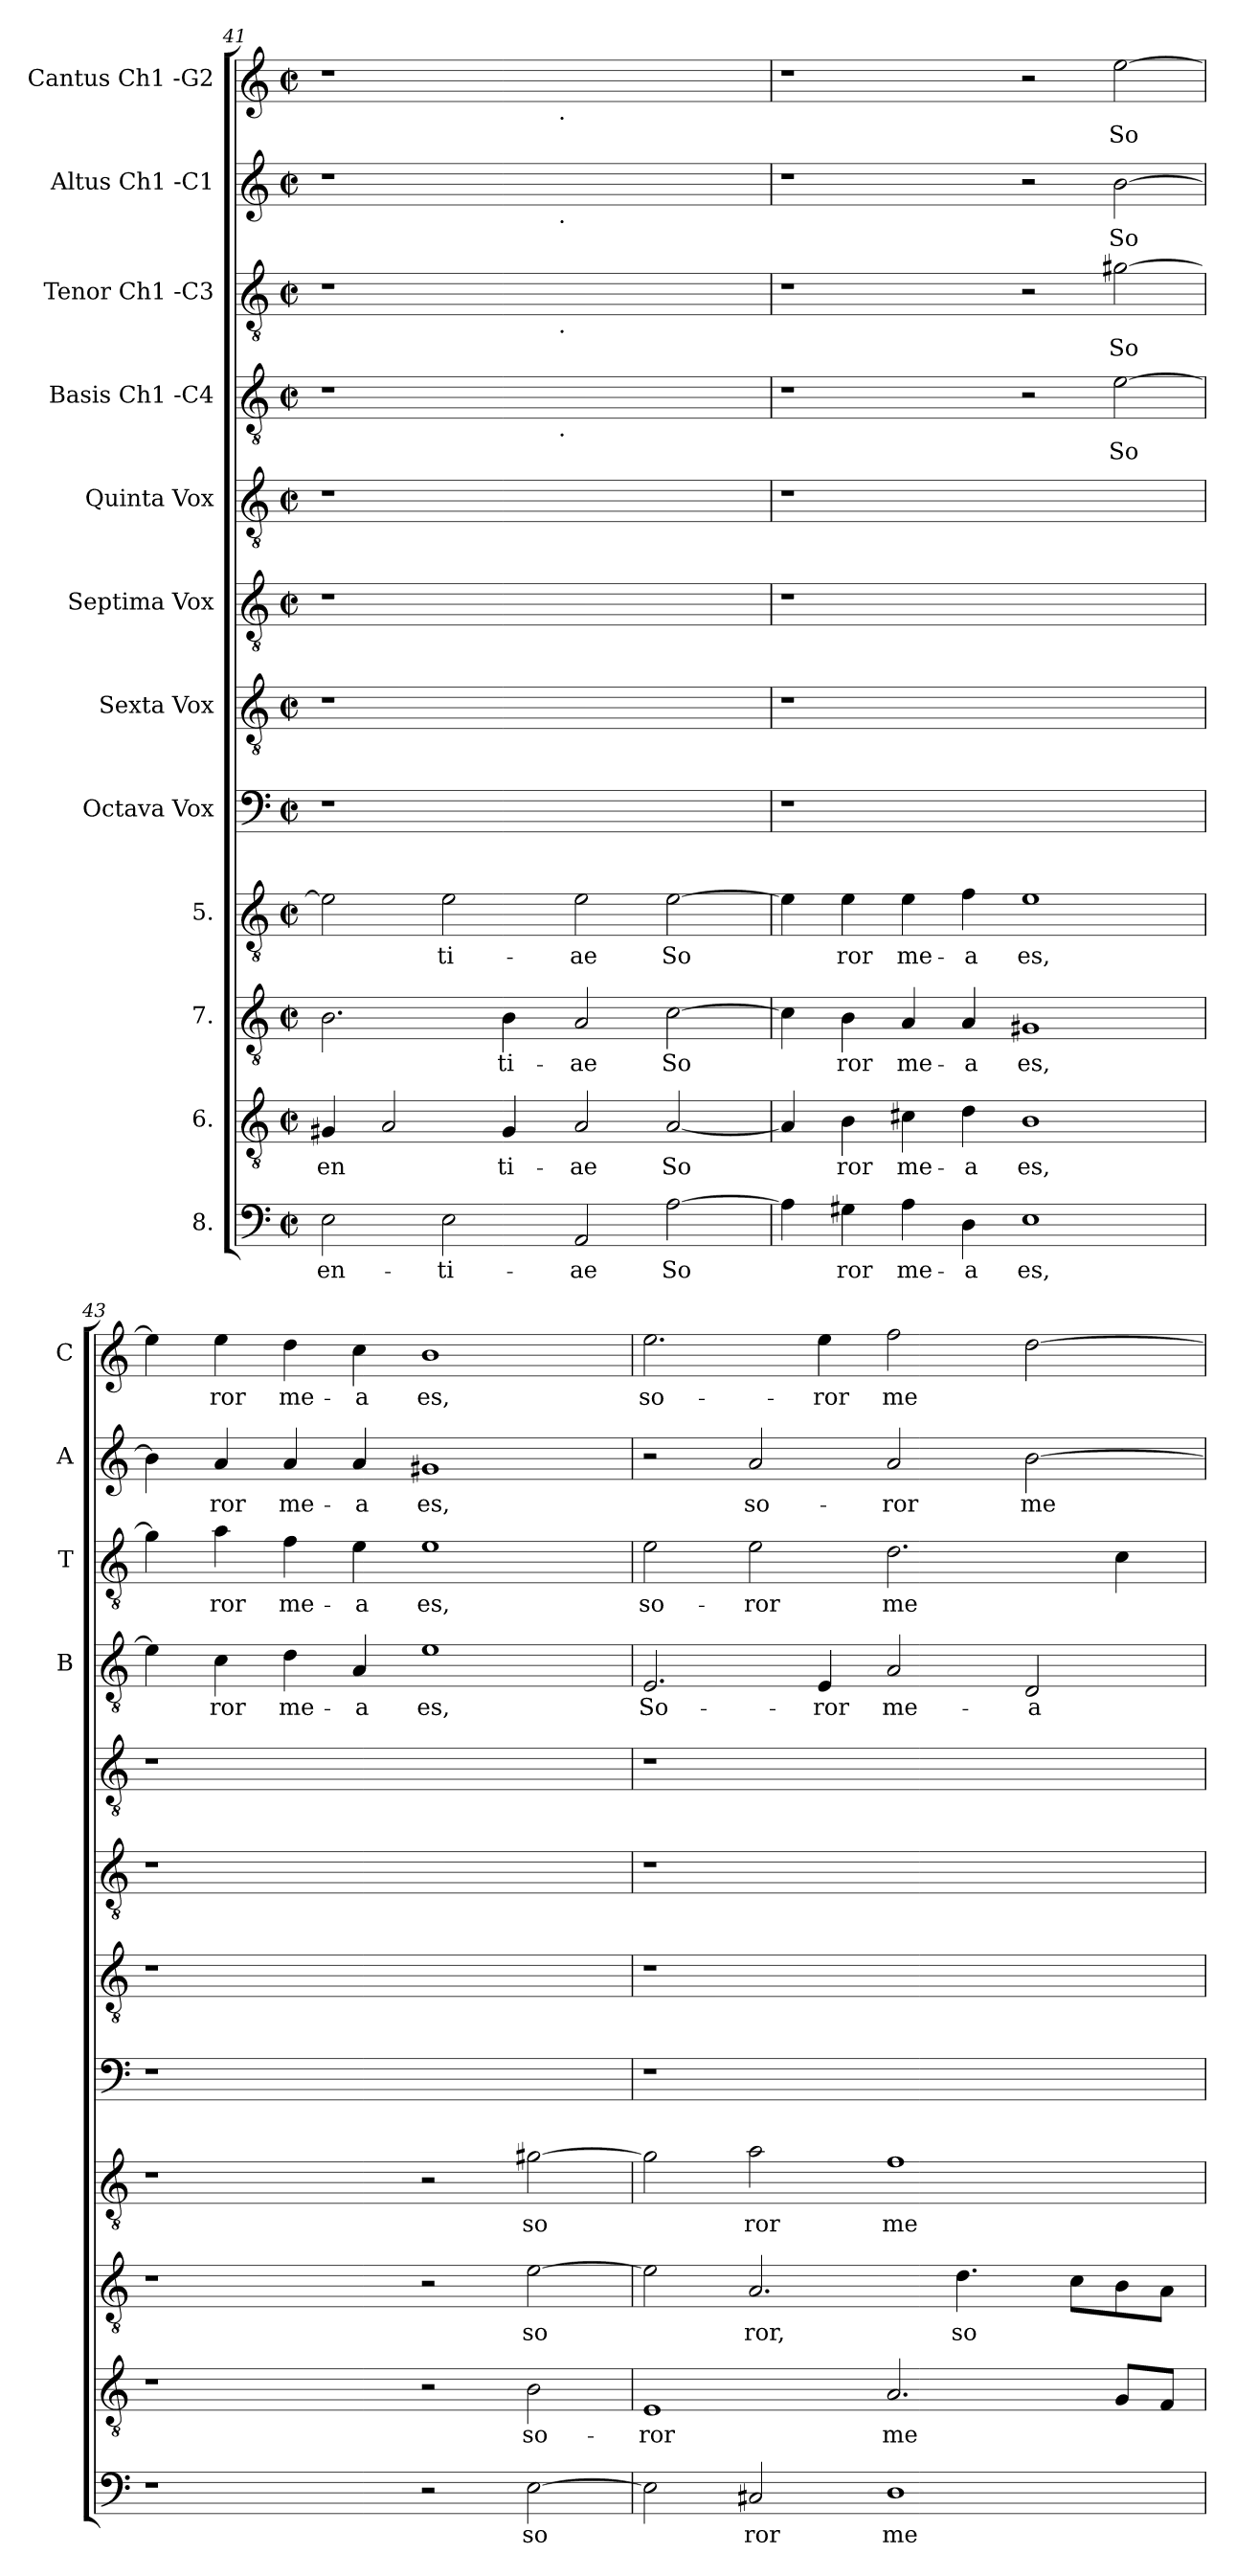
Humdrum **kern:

**kern	**text	**kern	**text	**kern	**text	**kern	**text	**kern	**kern	**kern	**kern	**kern	**text	**kern	**text	**kern	**text	**kern	**text
*part12	*part12	*part11	*part11	*part10	*part10	*part9	*part9	*part8	*part7	*part6	*part5	*part4	*part4	*part3	*part3	*part2	*part2	*part1	*part1
*staff12	*staff12	*staff11	*staff11	*staff10	*staff10	*staff9	*staff9	*staff8	*staff7	*staff6	*staff5	*staff4	*staff4	*staff3	*staff3	*staff2	*staff2	*staff1	*staff1
*I"8.	*	*I"6.	*	*I"7.	*	*I"5.	*	*I"Octava  Vox	*I"Sexta  Vox	*I"Septima  Vox	*I"Quinta  Vox	*I"Basis  Ch1 -C4	*	*I"Tenor  Ch1 -C3	*	*I"Altus  Ch1 -C1	*	*I"Cantus  Ch1 -G2	*
*	*	*	*	*	*	*	*	*	*	*	*	*I'B	*	*I'T	*	*I'A	*	*I'C	*
!!LO:PB:g=z
*clefF4	*	*clefGv2	*	*clefGv2	*	*clefGv2	*	*clefF4	*clefGv2	*clefGv2	*clefGv2	*clefGv2	*	*clefGv2	*	*clefG2	*	*clefG2	*
*k[]	*	*k[]	*	*k[]	*	*k[]	*	*k[]	*k[]	*k[]	*k[]	*k[]	*	*k[]	*	*k[]	*	*k[]	*
*C:	*	*C:	*	*C:	*	*C:	*	*C:	*C:	*C:	*C:	*C:	*	*C:	*	*C:	*	*C:	*
*M2/2	*	*M2/2	*	*M2/2	*	*M2/2	*	*M2/2	*M2/2	*M2/2	*M2/2	*M2/2	*	*M2/2	*	*M2/2	*	*M2/2	*
*met(c|)	*	*met(c|)	*	*met(c|)	*	*met(c|)	*	*met(c|)	*met(c|)	*met(c|)	*met(c|)	*met(c|)	*	*met(c|)	*	*met(c|)	*	*met(c|)	*
=41	=41	=41	=41	=41	=41	=41	=41	=41	=41	=41	=41	=41	=41	=41	=41	=41	=41	=41	=41
!	!LO:LY:b:cj	!	!LO:LY:b:cj	!	!LO:LY:b:cj	!	!LO:LY:b:cj	!	!	!	!	!	!	!	!	!	!	!	!
*	*	*	*	*	*	*	*	*	*	*	*	*^	*	*^	*	*^	*	*^	*
2E\	-en-	4G#X/	-en-	2.B\	--	2e\]	--	1r	1r	1r	1r	1r	2ryy	.	1r	2ryy	.	1r	2ryy	.	1r	2ryy	.
!	!	!	!LO:LY:b:cj	!	!	!	!	!	!	!	!	!	!	!	!	!	!	!	!	!	!	!	!
.	.	2A/	--	.	.	.	.	.	.	.	.	.	.	.	.	.	.	.	.	.	.	.	.
!	!LO:LY:b:cj	!	!	!	!	!	!LO:LY:b:cj	!	!	!	!	!	!	!	!	!	!	!	!	!	!	!	!
2E\	-ti-	.	.	.	.	2e\	-ti-	.	.	.	.	.	4...ryy	.	.	4...ryy	.	.	4...ryy	.	.	4...ryy	.
!	!	!	!LO:LY:b:cj	!	!LO:LY:b:cj	!	!	!	!	!	!	!	!	!	!	!	!	!	!	!	!	!	!
.	.	4G#/	-ti-	4B\	-ti-	.	.	.	.	.	.	.	.	.	.	.	.	.	.	.	.	.	.
!	!	!	!	!	!	!	!	!	!	!	!	!	!	!	!	!	!	!	!	!	!	!LO:TX:b:t=.	!
!	!	!	!	!	!	!	!	!	!	!	!	!	!	!	!	!	!	!	!LO:TX:b:t=.	!	!	!	!
!	!	!	!	!	!	!	!	!	!	!	!	!	!	!	!	!LO:TX:b:t=.	!	!	!	!	!	!	!
!	!	!	!	!	!	!	!	!	!	!	!	!	!LO:TX:b:t=.	!	!	!	!	!	!	!	!	!	!
.	.	.	.	.	.	.	.	.	.	.	.	.	1ryy	.	.	1ryy	.	.	1ryy	.	.	1ryy	.
!	!LO:LY:b:cj	!	!LO:LY:b:cj	!	!LO:LY:b:cj	!	!LO:LY:b:cj	!	!	!	!	!	!	!	!	!	!	!	!	!	!	!	!
2AA/	-ae	2A/	-ae	2A/	-ae	2e\	-ae	1ryy	1ryy	1ryy	1ryy	1ryy	.	.	1ryy	.	.	1ryy	.	.	1ryy	.	.
!	!LO:LY:b:cj	!	!LO:LY:b:cj	!	!LO:LY:b:cj	!	!LO:LY:b:cj	!	!	!	!	!	!	!	!	!	!	!	!	!	!	!	!
[>2A\	So-	[<2A/	So-	[>2c\	So-	[>2e\	So-	.	.	.	.	.	.	.	.	.	.	.	.	.	.	.	.
.	.	.	.	.	.	.	.	.	.	.	.	.	32ryy	.	.	32ryy	.	.	32ryy	.	.	32ryy	.
=42	=42	=42	=42	=42	=42	=42	=42	=42	=42	=42	=42	=42	=42	=42	=42	=42	=42	=42	=42	=42	=42	=42	=42
!	!LO:LY:b:cj	!	!LO:LY:b:cj	!	!LO:LY:b:cj	!	!LO:LY:b:cj	!	!	!	!	!	!	!	!	!	!	!	!	!	!	!	!
*	*	*	*	*	*	*	*	*	*	*	*	*v	*v	*	*	*	*	*v	*v	*	*v	*v	*
*	*	*	*	*	*	*	*	*	*	*	*	*	*	*v	*v	*	*	*	*	*
4A\]	--	4A/]	--	4c\]	--	4e\]	--	1r	1r	1r	1r	1r	.	1r	.	1r	.	1r	.
!	!LO:LY:b:cj	!	!LO:LY:b:cj	!	!LO:LY:b:cj	!	!LO:LY:b:cj	!	!	!	!	!	!	!	!	!	!	!	!
4G#X\	-ror	4B\	-ror	4B\	-ror	4e\	-ror	.	.	.	.	.	.	.	.	.	.	.	.
!	!LO:LY:b:cj	!	!LO:LY:b:cj	!	!LO:LY:b:cj	!	!LO:LY:b:cj	!	!	!	!	!	!	!	!	!	!	!	!
4A\	me-	4c#X\	me-	4A/	me-	4e\	me-	.	.	.	.	.	.	.	.	.	.	.	.
!	!LO:LY:b:cj	!	!LO:LY:b:cj	!	!LO:LY:b:cj	!	!LO:LY:b:cj	!	!	!	!	!	!	!	!	!	!	!	!
4D\	-a	4d\	-a	4A/	-a	4f\	-a	.	.	.	.	.	.	.	.	.	.	.	.
!	!LO:LY:b:cj	!	!LO:LY:b:cj	!	!LO:LY:b:cj	!	!LO:LY:b:cj	!	!	!	!	!	!	!	!	!	!	!	!
1E	es,	1B	es,	1G#X	es,	1e	es,	1ryy	1ryy	1ryy	1ryy	2r	.	2r	.	2r	.	2r	.
!	!	!	!	!	!	!	!	!	!	!	!	!	!LO:LY:b:cj	!	!LO:LY:b:cj	!	!LO:LY:b:cj	!	!LO:LY:b:cj
.	.	.	.	.	.	.	.	.	.	.	.	[>2e\	So-	[>2g#X\	So-	[>2b\	So-	[>2ee\	So-
=43	=43	=43	=43	=43	=43	=43	=43	=43	=43	=43	=43	=43	=43	=43	=43	=43	=43	=43	=43
!	!	!	!	!	!	!	!	!	!	!	!	!	!LO:LY:b:cj	!	!LO:LY:b:cj	!	!LO:LY:b:cj	!	!LO:LY:b:cj
1r	.	1r	.	1r	.	1r	.	1r	1r	1r	1r	4e\]	--	4g#\]	--	4b\]	--	4ee\]	--
!	!	!	!	!	!	!	!	!	!	!	!	!	!LO:LY:b:cj	!	!LO:LY:b:cj	!	!LO:LY:b:cj	!	!LO:LY:b:cj
.	.	.	.	.	.	.	.	.	.	.	.	4c\	-ror	4a\	-ror	4a/	-ror	4ee\	-ror
!	!	!	!	!	!	!	!	!	!	!	!	!	!LO:LY:b:cj	!	!LO:LY:b:cj	!	!LO:LY:b:cj	!	!LO:LY:b:cj
.	.	.	.	.	.	.	.	.	.	.	.	4d\	me-	4f\	me-	4a/	me-	4dd\	me-
!	!	!	!	!	!	!	!	!	!	!	!	!	!LO:LY:b:cj	!	!LO:LY:b:cj	!	!LO:LY:b:cj	!	!LO:LY:b:cj
.	.	.	.	.	.	.	.	.	.	.	.	4A/	-a	4e\	-a	4a/	-a	4cc\	-a
!	!	!	!	!	!	!	!	!	!	!	!	!	!LO:LY:b:cj	!	!LO:LY:b:cj	!	!LO:LY:b:cj	!	!LO:LY:b:cj
2r	.	2r	.	2r	.	2r	.	1ryy	1ryy	1ryy	1ryy	1e	es,	1e	es,	1g#X	es,	1b	es,
!	!LO:LY:b:cj	!	!LO:LY:b:cj	!	!LO:LY:b:cj	!	!LO:LY:b:cj	!	!	!	!	!	!	!	!	!	!	!	!
[>2E\	so-	2B\	so-	[>2e\	so-	[>2g#X\	so-	.	.	.	.	.	.	.	.	.	.	.	.
=44	=44	=44	=44	=44	=44	=44	=44	=44	=44	=44	=44	=44	=44	=44	=44	=44	=44	=44	=44
!	!LO:LY:b:cj	!	!LO:LY:b:cj	!	!LO:LY:b:cj	!	!LO:LY:b:cj	!	!	!	!	!	!LO:LY:b:cj	!	!LO:LY:b:cj	!	!	!	!LO:LY:b:cj
2E\]	--	1E	-ror	2e\]	--	2g#\]	--	1r	1r	1r	1r	2.E/	So-	2e\	so-	2r	.	2.ee\	so-
!	!LO:LY:b:cj	!	!	!	!LO:LY:b:cj	!	!LO:LY:b:cj	!	!	!	!	!	!	!	!LO:LY:b:cj	!	!LO:LY:b:cj	!	!
2C#X/	-ror	.	.	2.A/	-ror,	2a\	-ror	.	.	.	.	.	.	2e\	-ror	2a/	so-	.	.
!	!	!	!	!	!	!	!	!	!	!	!	!	!LO:LY:b:cj	!	!	!	!	!	!LO:LY:b:cj
.	.	.	.	.	.	.	.	.	.	.	.	4E/	-ror	.	.	.	.	4ee\	-ror
!	!LO:LY:b:cj	!	!LO:LY:b:cj	!	!	!	!LO:LY:b:cj	!	!	!	!	!	!LO:LY:b:cj	!	!LO:LY:b:cj	!	!LO:LY:b:cj	!	!LO:LY:b:cj
1D	me	2.A/	me	.	.	1f	me	1ryy	1ryy	1ryy	1ryy	2A/	me-	2.d\	me-	2a/	-ror	2ff\	me-
!	!	!	!	!	!LO:LY:b:cj	!	!	!	!	!	!	!	!	!	!	!	!	!	!
.	.	.	.	4.d\	so-	.	.	.	.	.	.	.	.	.	.	.	.	.	.
!	!	!	!	!	!	!	!	!	!	!	!	!	!LO:LY:b:cj	!	!	!	!LO:LY:b:cj	!	!LO:LY:b:cj
.	.	.	.	.	.	.	.	.	.	.	.	2D/	-a	.	.	[>2b\	me-	[>2dd\	--
!	!	!	!	!	!LO:LY:b:cj	!	!	!	!	!	!	!	!	!	!	!	!	!	!
.	.	.	.	8c\L	--	.	.	.	.	.	.	.	.	.	.	.	.	.	.
!	!	!	!LO:LY:b:cj	!	!LO:LY:b:cj	!	!	!	!	!	!	!	!	!	!LO:LY:b:cj	!	!	!	!
.	.	8G/L	.	8B\	--	.	.	.	.	.	.	.	.	4c\	--	.	.	.	.
!	!	!	!LO:LY:b:cj	!	!LO:LY:b:cj	!	!	!	!	!	!	!	!	!	!	!	!	!	!
.	.	8F/J	.	8A\J	--	.	.	.	.	.	.	.	.	.	.	.	.	.	.
=	=	=	=	=	=	=	=	=	=	=	=	=	=	=	=	=	=	=	=
*-	*-	*-	*-	*-	*-	*-	*-	*-	*-	*-	*-	*-	*-	*-	*-	*-	*-	*-	*-
